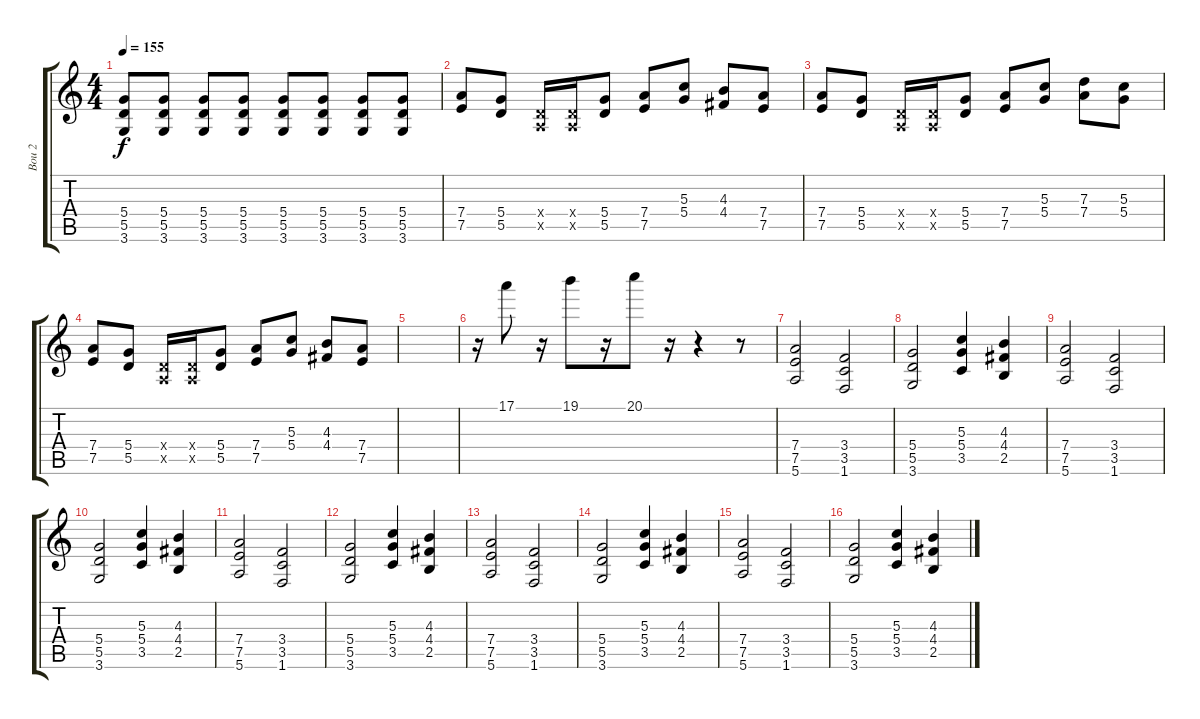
\track ("Bou 2" "Bou 2") {instrument distortionguitar}
\staff {score tabs}
\tuning (E4 B3 G3 D3 A2 E2) {hide}
\ts (4 4)
\tempo 155
\clef g2
\ks c
(5.4 5.5 3.6).8{dy f} (5.4 5.5 3.6).8 (5.4 5.5 3.6).8 (5.4 5.5 3.6).8 (5.4 5.5 3.6).8 (5.4 5.5 3.6).8 (5.4 5.5 3.6).8 (5.4 5.5 3.6).8 |
(7.4 7.5).8 (5.4 5.5).8 (0.4{x} 0.5{x}).16 (0.4{x} 0.5{x}).16 (5.4 5.5).8 (7.4 7.5).8 (5.3 5.4).8 (4.3 4.4).8 (7.4 7.5).8 |
(7.4 7.5).8 (5.4 5.5).8 (0.4{x} 0.5{x}).16 (0.4{x} 0.5{x}).16 (5.4 5.5).8 (7.4 7.5).8 (5.3 5.4).8 (7.3 7.4).8 (5.3 5.4).8 |
(7.4 7.5).8 (5.4 5.5).8 (0.4{x} 0.5{x}).16 (0.4{x} 0.5{x}).16 (5.4 5.5).8 (7.4 7.5).8 (5.3 5.4).8 (4.3 4.4).8 (7.4 7.5).8 |
|
r.16 17.1.8 r.16 19.1.8 r.16 20.1.8 r.16 r.4 r.8 |
(7.4 7.5 5.6).2 (3.4 3.5 1.6).2 |
(5.4 5.5 3.6).2 (5.3 5.4 3.5).4 (4.3 4.4 2.5).4 |
(7.4 7.5 5.6).2 (3.4 3.5 1.6).2 |
(5.4 5.5 3.6).2 (5.3 5.4 3.5).4 (4.3 4.4 2.5).4 |
(7.4 7.5 5.6).2 (3.4 3.5 1.6).2 |
(5.4 5.5 3.6).2 (5.3 5.4 3.5).4 (4.3 4.4 2.5).4 |
(7.4 7.5 5.6).2 (3.4 3.5 1.6).2 |
(5.4 5.5 3.6).2 (5.3 5.4 3.5).4 (4.3 4.4 2.5).4 |
(7.4 7.5 5.6).2 (3.4 3.5 1.6).2 |
(5.4 5.5 3.6).2 (5.3 5.4 3.5).4 (4.3 4.4 2.5).4
